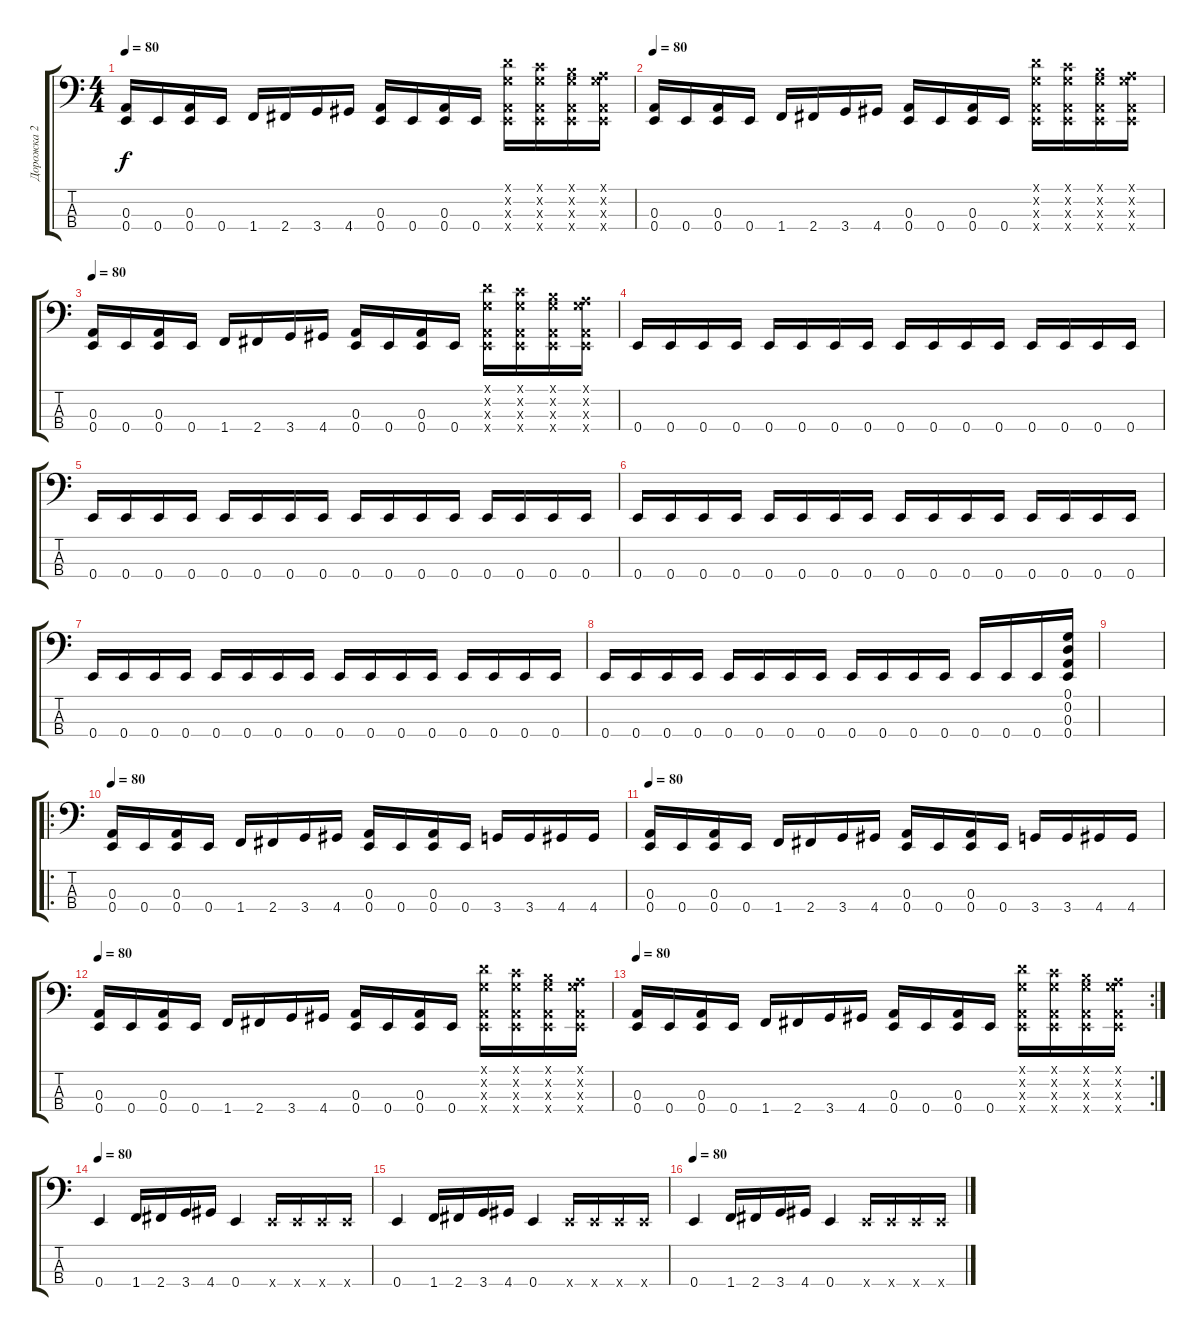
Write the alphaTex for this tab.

\track ("Дорожка 2" "Дорожка 2") {instrument electricbasspick}
\staff {score tabs}
\tuning (G2 D2 A1 E1) {hide}
\ts (4 4)
\tempo 80
\clef f4
\ks c
(0.3 0.4).16{dy f} 0.4.16 (0.3 0.4).16 0.4.16 1.4.16 2.4.16 3.4.16 4.4.16 (0.3 0.4).16 0.4.16 (0.3 0.4).16 0.4.16 (0.1{x} 12.2{x} 0.3{x} 0.4{x}).16 (0.1{x} 10.2{x} 0.3{x} 0.4{x}).16 (0.1{x} 9.2{x} 0.3{x} 0.4{x}).16 (0.1{x} 7.2{x} 0.3{x} 0.4{x}).16 |
\tempo 80
(0.3 0.4).16 0.4.16 (0.3 0.4).16 0.4.16 1.4.16 2.4.16 3.4.16 4.4.16 (0.3 0.4).16 0.4.16 (0.3 0.4).16 0.4.16 (0.1{x} 12.2{x} 0.3{x} 0.4{x}).16 (0.1{x} 10.2{x} 0.3{x} 0.4{x}).16 (0.1{x} 9.2{x} 0.3{x} 0.4{x}).16 (0.1{x} 7.2{x} 0.3{x} 0.4{x}).16 |
\tempo 80
(0.3 0.4).16 0.4.16 (0.3 0.4).16 0.4.16 1.4.16 2.4.16 3.4.16 4.4.16 (0.3 0.4).16 0.4.16 (0.3 0.4).16 0.4.16 (0.1{x} 12.2{x} 0.3{x} 0.4{x}).16 (0.1{x} 10.2{x} 0.3{x} 0.4{x}).16 (0.1{x} 9.2{x} 0.3{x} 0.4{x}).16 (0.1{x} 7.2{x} 0.3{x} 0.4{x}).16 |
0.4.16 0.4.16 0.4.16 0.4.16 0.4.16 0.4.16 0.4.16 0.4.16 0.4.16 0.4.16 0.4.16 0.4.16 0.4.16 0.4.16 0.4.16 0.4.16 |
0.4.16 0.4.16 0.4.16 0.4.16 0.4.16 0.4.16 0.4.16 0.4.16 0.4.16 0.4.16 0.4.16 0.4.16 0.4.16 0.4.16 0.4.16 0.4.16 |
0.4.16 0.4.16 0.4.16 0.4.16 0.4.16 0.4.16 0.4.16 0.4.16 0.4.16 0.4.16 0.4.16 0.4.16 0.4.16 0.4.16 0.4.16 0.4.16 |
0.4.16 0.4.16 0.4.16 0.4.16 0.4.16 0.4.16 0.4.16 0.4.16 0.4.16 0.4.16 0.4.16 0.4.16 0.4.16 0.4.16 0.4.16 0.4.16 |
0.4.16 0.4.16 0.4.16 0.4.16 0.4.16 0.4.16 0.4.16 0.4.16 0.4.16 0.4.16 0.4.16 0.4.16 0.4.16 0.4.16 0.4.16 (0.1 0.2 0.3 0.4).16 |
|
\ro
\tempo 80
(0.3 0.4).16 0.4.16 (0.3 0.4).16 0.4.16 1.4.16 2.4.16 3.4.16 4.4.16 (0.3 0.4).16 0.4.16 (0.3 0.4).16 0.4.16 3.4.16 3.4.16 4.4.16 4.4.16 |
\tempo 80
(0.3 0.4).16 0.4.16 (0.3 0.4).16 0.4.16 1.4.16 2.4.16 3.4.16 4.4.16 (0.3 0.4).16 0.4.16 (0.3 0.4).16 0.4.16 3.4.16 3.4.16 4.4.16 4.4.16 |
\tempo 80
(0.3 0.4).16 0.4.16 (0.3 0.4).16 0.4.16 1.4.16 2.4.16 3.4.16 4.4.16 (0.3 0.4).16 0.4.16 (0.3 0.4).16 0.4.16 (0.1{x} 12.2{x} 0.3{x} 0.4{x}).16 (0.1{x} 10.2{x} 0.3{x} 0.4{x}).16 (0.1{x} 9.2{x} 0.3{x} 0.4{x}).16 (0.1{x} 7.2{x} 0.3{x} 0.4{x}).16 |
\rc 2
\tempo 80
(0.3 0.4).16 0.4.16 (0.3 0.4).16 0.4.16 1.4.16 2.4.16 3.4.16 4.4.16 (0.3 0.4).16 0.4.16 (0.3 0.4).16 0.4.16 (0.1{x} 12.2{x} 0.3{x} 0.4{x}).16 (0.1{x} 10.2{x} 0.3{x} 0.4{x}).16 (0.1{x} 9.2{x} 0.3{x} 0.4{x}).16 (0.1{x} 7.2{x} 0.3{x} 0.4{x}).16 |
\tempo 80
0.4.4 1.4.16 2.4.16 3.4.16 4.4.16 0.4.4 0.4{x}.16 0.4{x}.16 0.4{x}.16 0.4{x}.16 |
0.4.4 1.4.16 2.4.16 3.4.16 4.4.16 0.4.4 0.4{x}.16 0.4{x}.16 0.4{x}.16 0.4{x}.16 |
\tempo 80
0.4.4 1.4.16 2.4.16 3.4.16 4.4.16 0.4.4 0.4{x}.16 0.4{x}.16 0.4{x}.16 0.4{x}.16
